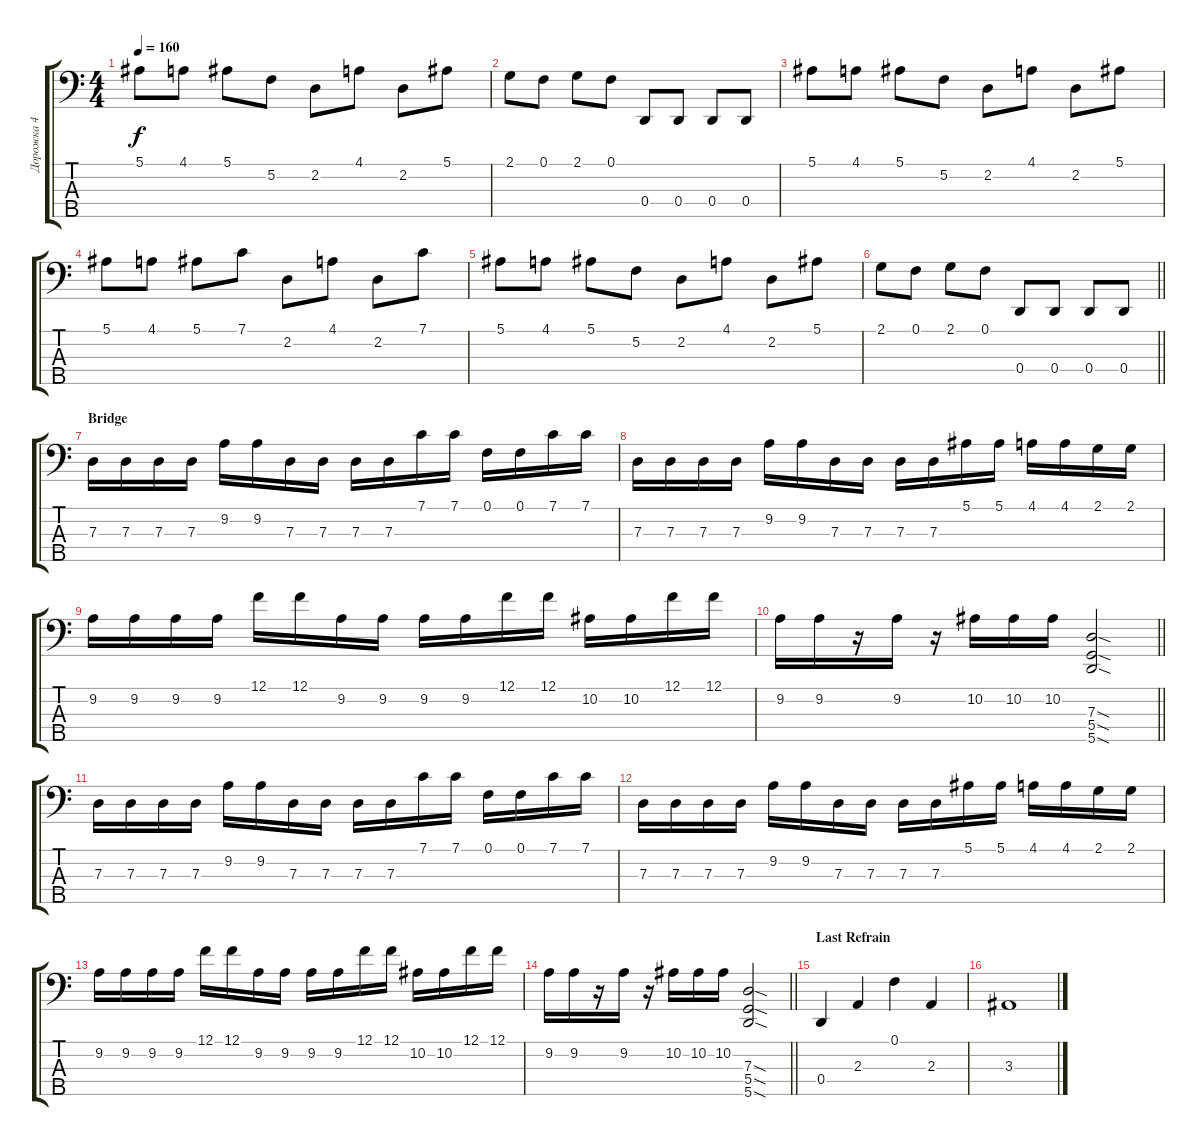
\track ("Дорожка 4" "Дорожка 4") {instrument fretlessbass}
\staff {score tabs}
\tuning (F2 C2 G1 D1 A0) {hide}
\ts (4 4)
\tempo 160
\clef f4
\ks c
5.1.8{dy f} 4.1.8 5.1.8 5.2.8 2.2.8 4.1.8 2.2.8 5.1.8 |
2.1.8 0.1.8 2.1.8 0.1.8 0.4.8 0.4.8 0.4.8 0.4.8 |
5.1.8 4.1.8 5.1.8 5.2.8 2.2.8 4.1.8 2.2.8 5.1.8 |
5.1.8 4.1.8 5.1.8 7.1.8 2.2.8 4.1.8 2.2.8 7.1.8 |
5.1.8 4.1.8 5.1.8 5.2.8 2.2.8 4.1.8 2.2.8 5.1.8 |
\barLineRight lightlight
2.1.8 0.1.8 2.1.8 0.1.8 0.4.8 0.4.8 0.4.8 0.4.8 |
\section ("" "Bridge")
7.3.16 7.3.16 7.3.16 7.3.16 9.2.16 9.2.16 7.3.16 7.3.16 7.3.16 7.3.16 7.1.16 7.1.16 0.1.16 0.1.16 7.1.16 7.1.16 |
7.3.16 7.3.16 7.3.16 7.3.16 9.2.16 9.2.16 7.3.16 7.3.16 7.3.16 7.3.16 5.1.16 5.1.16 4.1.16 4.1.16 2.1.16 2.1.16 |
9.2.16 9.2.16 9.2.16 9.2.16 12.1.16 12.1.16 9.2.16 9.2.16 9.2.16 9.2.16 12.1.16 12.1.16 10.2.16 10.2.16 12.1.16 12.1.16 |
\barLineRight lightlight
9.2.16 9.2.16 r.16 9.2.16 r.16 10.2.16 10.2.16 10.2.16 (7.3{sod} 5.4{sod} 5.5{sod}).2{instrument slapbass1} |
7.3.16{instrument fretlessbass} 7.3.16 7.3.16 7.3.16 9.2.16 9.2.16 7.3.16 7.3.16 7.3.16 7.3.16 7.1.16 7.1.16 0.1.16 0.1.16 7.1.16 7.1.16 |
7.3.16 7.3.16 7.3.16 7.3.16 9.2.16 9.2.16 7.3.16 7.3.16 7.3.16 7.3.16 5.1.16 5.1.16 4.1.16 4.1.16 2.1.16 2.1.16 |
9.2.16 9.2.16 9.2.16 9.2.16 12.1.16 12.1.16 9.2.16 9.2.16 9.2.16 9.2.16 12.1.16 12.1.16 10.2.16 10.2.16 12.1.16 12.1.16 |
\barLineRight lightlight
9.2.16 9.2.16 r.16 9.2.16 r.16 10.2.16 10.2.16 10.2.16 (7.3{sod} 5.4{sod} 5.5{sod}).2{instrument slapbass1} |
\section ("" "Last Refrain")
0.4.4{instrument fretlessbass} 2.3.4 0.1.4 2.3.4 |
3.3.1
